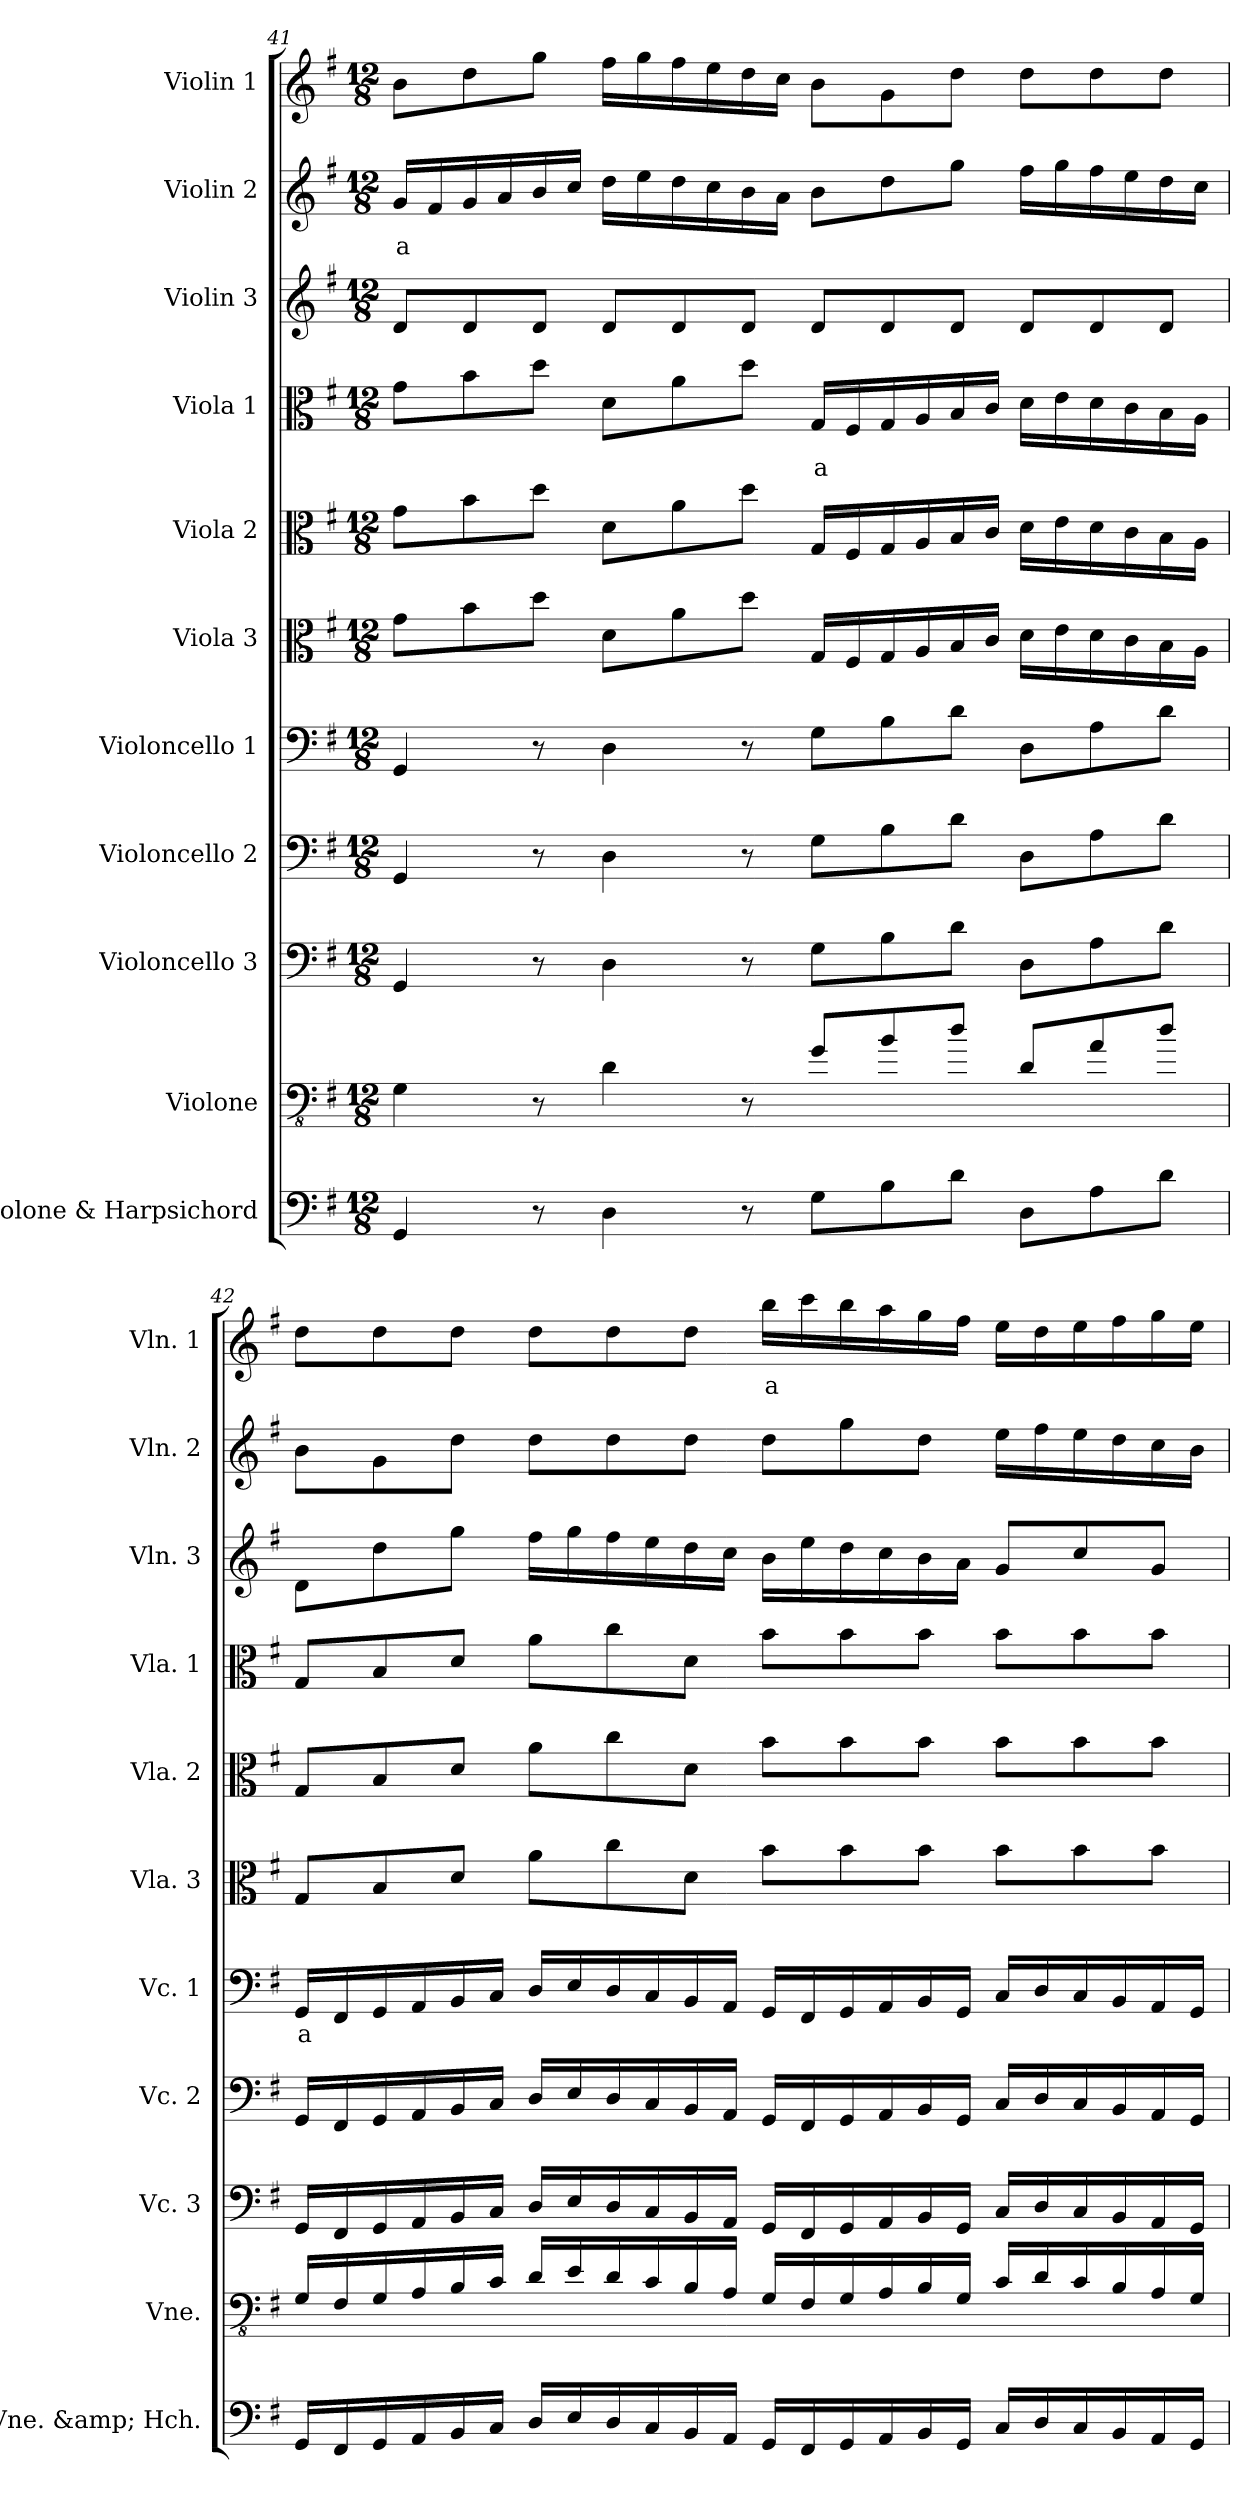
**kern	**kern	**kern	**kern	**kern	**text	**kern	**kern	**kern	**text	**kern	**kern	**text	**kern	**text
*part11	*part10	*part9	*part8	*part7	*part7	*part6	*part5	*part4	*part4	*part3	*part2	*part2	*part1	*part1
*staff11	*staff10	*staff9	*staff8	*staff7	*staff7	*staff6	*staff5	*staff4	*staff4	*staff3	*staff2	*staff2	*staff1	*staff1
*I"Violone &amp; Harpsichord	*I"Violone	*I"Violoncello 3	*I"Violoncello 2	*I"Violoncello 1	*	*I"Viola 3	*I"Viola 2	*I"Viola 1	*	*I"Violin 3	*I"Violin 2	*	*I"Violin 1	*
*I'Vne. &amp; Hch.	*I'Vne.	*I'Vc. 3	*I'Vc. 2	*I'Vc. 1	*	*I'Vla. 3	*I'Vla. 2	*I'Vla. 1	*	*I'Vln. 3	*I'Vln. 2	*	*I'Vln. 1	*
*clefF4	*clefFv4	*clefF4	*clefF4	*clefF4	*	*clefC3	*clefC3	*clefC3	*	*clefG2	*clefG2	*	*clefG2	*
*	*ITrd7c12	*	*	*	*	*	*	*	*	*	*	*	*	*
*k[f#]	*k[f#]	*k[f#]	*k[f#]	*k[f#]	*	*k[f#]	*k[f#]	*k[f#]	*	*k[f#]	*k[f#]	*	*k[f#]	*
*M12/8	*M12/8	*M12/8	*M12/8	*M12/8	*	*M12/8	*M12/8	*M12/8	*	*M12/8	*M12/8	*	*M12/8	*
=41	=41	=41	=41	=41	=41	=41	=41	=41	=41	=41	=41	=41	=41	=41
!	!	!	!	!	!	!	!	!	!	!	!	!LO:LY:color=#FF0000	!	!
4GG/	4GGG	4GG/	4GG/	4GG/	.	8g\L	8g\L	8g\L	.	8d/L	16g/LL	a	8b\L	.
.	.	.	.	.	.	.	.	.	.	.	16f#/	.	.	.
.	.	.	.	.	.	8b\	8b\	8b\	.	8d/	16g/	.	8dd\	.
.	.	.	.	.	.	.	.	.	.	.	16a/	.	.	.
8r	8r	8r	8r	8r	.	8dd\J	8dd\J	8dd\J	.	8d/J	16b/	.	8gg\J	.
.	.	.	.	.	.	.	.	.	.	.	16cc/JJ	.	.	.
4D\	4DD	4D\	4D\	4D\	.	8d\L	8d\L	8d\L	.	8d/L	16dd\LL	.	16ff#\LL	.
.	.	.	.	.	.	.	.	.	.	.	16ee\	.	16gg\	.
.	.	.	.	.	.	8a\	8a\	8a\	.	8d/	16dd\	.	16ff#\	.
.	.	.	.	.	.	.	.	.	.	.	16cc\	.	16ee\	.
8r	8r	8r	8r	8r	.	8dd\J	8dd\J	8dd\J	.	8d/J	16b\	.	16dd\	.
.	.	.	.	.	.	.	.	.	.	.	16a\JJ	.	16cc\JJ	.
!	!	!	!	!	!	!	!	!	!LO:LY:color=#FF0000	!	!	!	!	!
8G\L	8GG/L	8G\L	8G\L	8G\L	.	16G/LL	16G/LL	16G/LL	a	8d/L	8b\L	.	8b\L	.
.	.	.	.	.	.	16F#/	16F#/	16F#/	.	.	.	.	.	.
8B\	8BB/	8B\	8B\	8B\	.	16G/	16G/	16G/	.	8d/	8dd\	.	8g\	.
.	.	.	.	.	.	16A/	16A/	16A/	.	.	.	.	.	.
8d\J	8D/J	8d\J	8d\J	8d\J	.	16B/	16B/	16B/	.	8d/J	8gg\J	.	8dd\J	.
.	.	.	.	.	.	16c/JJ	16c/JJ	16c/JJ	.	.	.	.	.	.
8D\L	8DD/L	8D\L	8D\L	8D\L	.	16d\LL	16d\LL	16d\LL	.	8d/L	16ff#\LL	.	8dd\L	.
.	.	.	.	.	.	16e\	16e\	16e\	.	.	16gg\	.	.	.
8A\	8AA/	8A\	8A\	8A\	.	16d\	16d\	16d\	.	8d/	16ff#\	.	8dd\	.
.	.	.	.	.	.	16c\	16c\	16c\	.	.	16ee\	.	.	.
8d\J	8D/J	8d\J	8d\J	8d\J	.	16B\	16B\	16B\	.	8d/J	16dd\	.	8dd\J	.
.	.	.	.	.	.	16A\JJ	16A\JJ	16A\JJ	.	.	16cc\JJ	.	.	.
=42	=42	=42	=42	=42	=42	=42	=42	=42	=42	=42	=42	=42	=42	=42
!	!	!	!	!	!LO:LY:color=#FF0000	!	!	!	!	!	!	!	!	!
16GG/LL	16GGG/LL	16GG/LL	16GG/LL	16GG/LL	a	8G/L	8G/L	8G/L	.	8d\L	8b\L	.	8dd\L	.
16FF#/	16FFF#/	16FF#/	16FF#/	16FF#/	.	.	.	.	.	.	.	.	.	.
16GG/	16GGG/	16GG/	16GG/	16GG/	.	8B/	8B/	8B/	.	8dd\	8g\	.	8dd\	.
16AA/	16AAA/	16AA/	16AA/	16AA/	.	.	.	.	.	.	.	.	.	.
16BB/	16BBB/	16BB/	16BB/	16BB/	.	8d/J	8d/J	8d/J	.	8gg\J	8dd\J	.	8dd\J	.
16C/JJ	16CC/JJ	16C/JJ	16C/JJ	16C/JJ	.	.	.	.	.	.	.	.	.	.
16D/LL	16DD/LL	16D/LL	16D/LL	16D/LL	.	8a\L	8a\L	8a\L	.	16ff#\LL	8dd\L	.	8dd\L	.
16E/	16EE/	16E/	16E/	16E/	.	.	.	.	.	16gg\	.	.	.	.
16D/	16DD/	16D/	16D/	16D/	.	8cc\	8cc\	8cc\	.	16ff#\	8dd\	.	8dd\	.
16C/	16CC/	16C/	16C/	16C/	.	.	.	.	.	16ee\	.	.	.	.
16BB/	16BBB/	16BB/	16BB/	16BB/	.	8d\J	8d\J	8d\J	.	16dd\	8dd\J	.	8dd\J	.
16AA/JJ	16AAA/JJ	16AA/JJ	16AA/JJ	16AA/JJ	.	.	.	.	.	16cc\JJ	.	.	.	.
!	!	!	!	!	!	!	!	!	!	!	!	!	!	!LO:LY:color=#FF0000
16GG/LL	16GGG/LL	16GG/LL	16GG/LL	16GG/LL	.	8b\L	8b\L	8b\L	.	16b\LL	8dd\L	.	16bb\LL	a
16FF#/	16FFF#/	16FF#/	16FF#/	16FF#/	.	.	.	.	.	16ee\	.	.	16ccc\	.
16GG/	16GGG/	16GG/	16GG/	16GG/	.	8b\	8b\	8b\	.	16dd\	8gg\	.	16bb\	.
16AA/	16AAA/	16AA/	16AA/	16AA/	.	.	.	.	.	16cc\	.	.	16aa\	.
16BB/	16BBB/	16BB/	16BB/	16BB/	.	8b\J	8b\J	8b\J	.	16b\	8dd\J	.	16gg\	.
16GG/JJ	16GGG/JJ	16GG/JJ	16GG/JJ	16GG/JJ	.	.	.	.	.	16a\JJ	.	.	16ff#\JJ	.
16C/LL	16CC/LL	16C/LL	16C/LL	16C/LL	.	8b\L	8b\L	8b\L	.	8g/L	16ee\LL	.	16ee\LL	.
16D/	16DD/	16D/	16D/	16D/	.	.	.	.	.	.	16ff#\	.	16dd\	.
16C/	16CC/	16C/	16C/	16C/	.	8b\	8b\	8b\	.	8cc/	16ee\	.	16ee\	.
16BB/	16BBB/	16BB/	16BB/	16BB/	.	.	.	.	.	.	16dd\	.	16ff#\	.
16AA/	16AAA/	16AA/	16AA/	16AA/	.	8b\J	8b\J	8b\J	.	8g/J	16cc\	.	16gg\	.
16GG/JJ	16GGG/JJ	16GG/JJ	16GG/JJ	16GG/JJ	.	.	.	.	.	.	16b\JJ	.	16ee\JJ	.
=	=	=	=	=	=	=	=	=	=	=	=	=	=	=
*-	*-	*-	*-	*-	*-	*-	*-	*-	*-	*-	*-	*-	*-	*-
